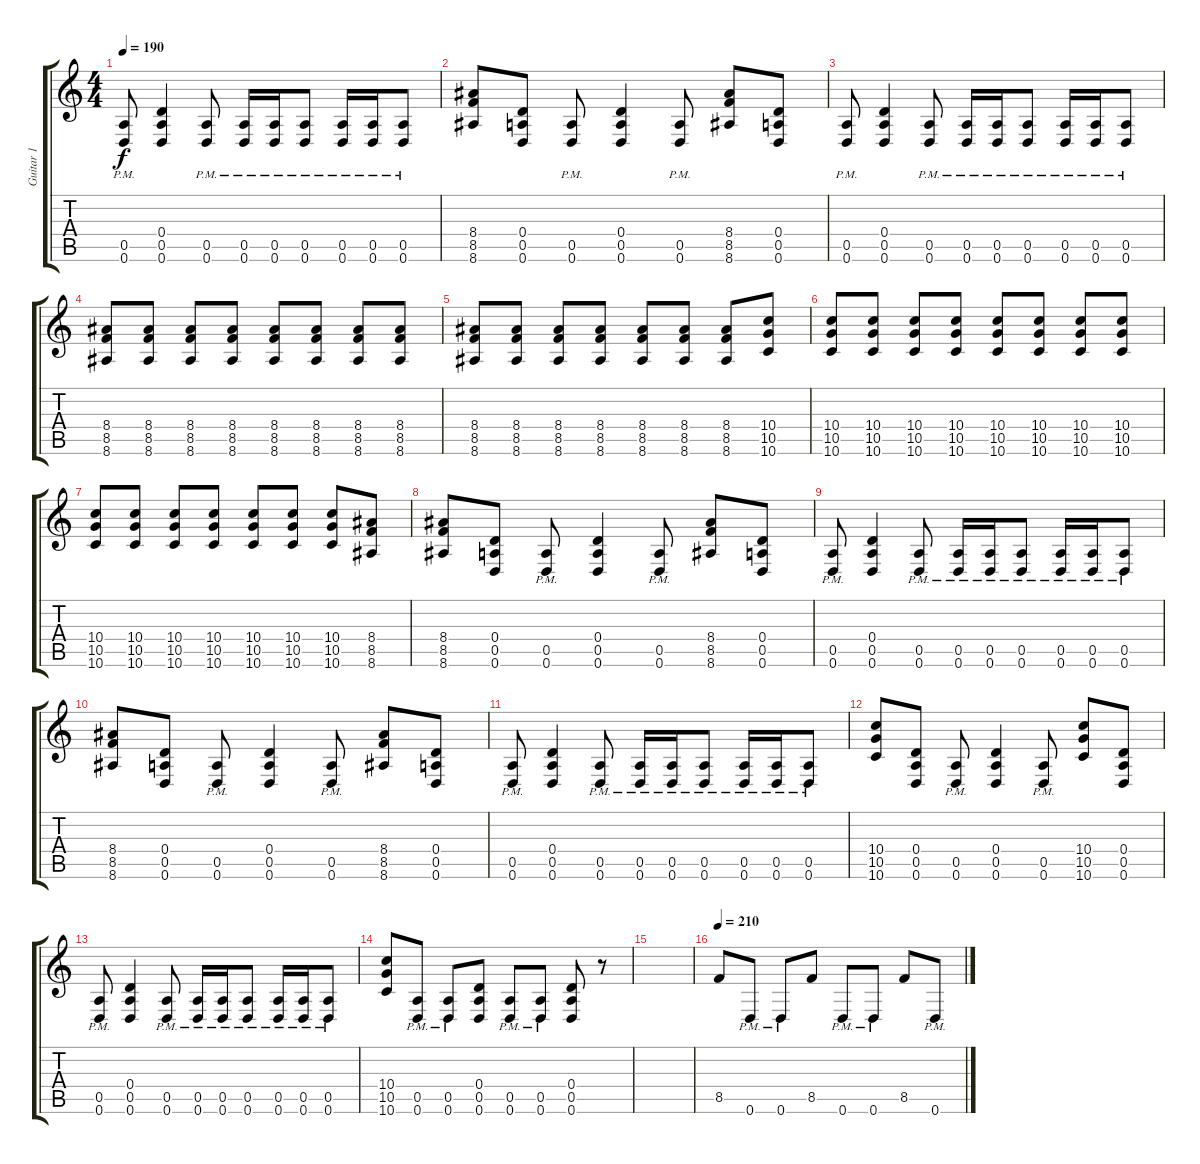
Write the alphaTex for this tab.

\track ("Guitar 1" "Guitar 1") {instrument distortionguitar}
\staff {score tabs}
\tuning (E4 B3 G3 D3 A2 D2) {hide}
\ts (4 4)
\tempo 190
\clef g2
\ks c
(0.5{pm} 0.6{pm}).8{dy f} (0.4 0.5 0.6).4 (0.5{pm} 0.6{pm}).8 (0.5{pm} 0.6{pm}).16 (0.5{pm} 0.6{pm}).16 (0.5{pm} 0.6{pm}).8 (0.5{pm} 0.6{pm}).16 (0.5{pm} 0.6{pm}).16 (0.5{pm} 0.6{pm}).8 |
(8.4 8.5 8.6).8 (0.4 0.5 0.6).8 (0.5{pm} 0.6{pm}).8 (0.4 0.5 0.6).4 (0.5{pm} 0.6{pm}).8 (8.4 8.5 8.6).8 (0.4 0.5 0.6).8 |
(0.5{pm} 0.6{pm}).8 (0.4 0.5 0.6).4 (0.5{pm} 0.6{pm}).8 (0.5{pm} 0.6{pm}).16 (0.5{pm} 0.6{pm}).16 (0.5{pm} 0.6{pm}).8 (0.5{pm} 0.6{pm}).16 (0.5{pm} 0.6{pm}).16 (0.5{pm} 0.6{pm}).8 |
(8.4 8.5 8.6).8 (8.4 8.5 8.6).8 (8.4 8.5 8.6).8 (8.4 8.5 8.6).8 (8.4 8.5 8.6).8 (8.4 8.5 8.6).8 (8.4 8.5 8.6).8 (8.4 8.5 8.6).8 |
(8.4 8.5 8.6).8 (8.4 8.5 8.6).8 (8.4 8.5 8.6).8 (8.4 8.5 8.6).8 (8.4 8.5 8.6).8 (8.4 8.5 8.6).8 (8.4 8.5 8.6).8 (10.4 10.5 10.6).8 |
(10.4 10.5 10.6).8 (10.4 10.5 10.6).8 (10.4 10.5 10.6).8 (10.4 10.5 10.6).8 (10.4 10.5 10.6).8 (10.4 10.5 10.6).8 (10.4 10.5 10.6).8 (10.4 10.5 10.6).8 |
(10.4 10.5 10.6).8 (10.4 10.5 10.6).8 (10.4 10.5 10.6).8 (10.4 10.5 10.6).8 (10.4 10.5 10.6).8 (10.4 10.5 10.6).8 (10.4 10.5 10.6).8 (8.4 8.5 8.6).8 |
(8.4 8.5 8.6).8 (0.4 0.5 0.6).8 (0.5{pm} 0.6{pm}).8 (0.4 0.5 0.6).4 (0.5{pm} 0.6{pm}).8 (8.4 8.5 8.6).8 (0.4 0.5 0.6).8 |
(0.5{pm} 0.6{pm}).8 (0.4 0.5 0.6).4 (0.5{pm} 0.6{pm}).8 (0.5{pm} 0.6{pm}).16 (0.5{pm} 0.6{pm}).16 (0.5{pm} 0.6{pm}).8 (0.5{pm} 0.6{pm}).16 (0.5{pm} 0.6{pm}).16 (0.5{pm} 0.6{pm}).8 |
(8.4 8.5 8.6).8 (0.4 0.5 0.6).8 (0.5{pm} 0.6{pm}).8 (0.4 0.5 0.6).4 (0.5{pm} 0.6{pm}).8 (8.4 8.5 8.6).8 (0.4 0.5 0.6).8 |
(0.5{pm} 0.6{pm}).8 (0.4 0.5 0.6).4 (0.5{pm} 0.6{pm}).8 (0.5{pm} 0.6{pm}).16 (0.5{pm} 0.6{pm}).16 (0.5{pm} 0.6{pm}).8 (0.5{pm} 0.6{pm}).16 (0.5{pm} 0.6{pm}).16 (0.5{pm} 0.6{pm}).8 |
(10.4 10.5 10.6).8 (0.4 0.5 0.6).8 (0.5{pm} 0.6{pm}).8 (0.4 0.5 0.6).4 (0.5{pm} 0.6{pm}).8 (10.4 10.5 10.6).8 (0.4 0.5 0.6).8 |
(0.5{pm} 0.6{pm}).8 (0.4 0.5 0.6).4 (0.5{pm} 0.6{pm}).8 (0.5{pm} 0.6{pm}).16 (0.5{pm} 0.6{pm}).16 (0.5{pm} 0.6{pm}).8 (0.5{pm} 0.6{pm}).16 (0.5{pm} 0.6{pm}).16 (0.5{pm} 0.6{pm}).8 |
(10.4 10.5 10.6).8 (0.5{pm} 0.6{pm}).8 (0.5{pm} 0.6{pm}).8 (0.4 0.5 0.6).8 (0.5{pm} 0.6{pm}).8 (0.5{pm} 0.6{pm}).8 (0.4 0.5 0.6).8 r.8 |
|
\tempo 210
8.5.8 0.6{pm}.8 0.6{pm}.8 8.5.8 0.6{pm}.8 0.6{pm}.8 8.5.8 0.6{pm}.8
